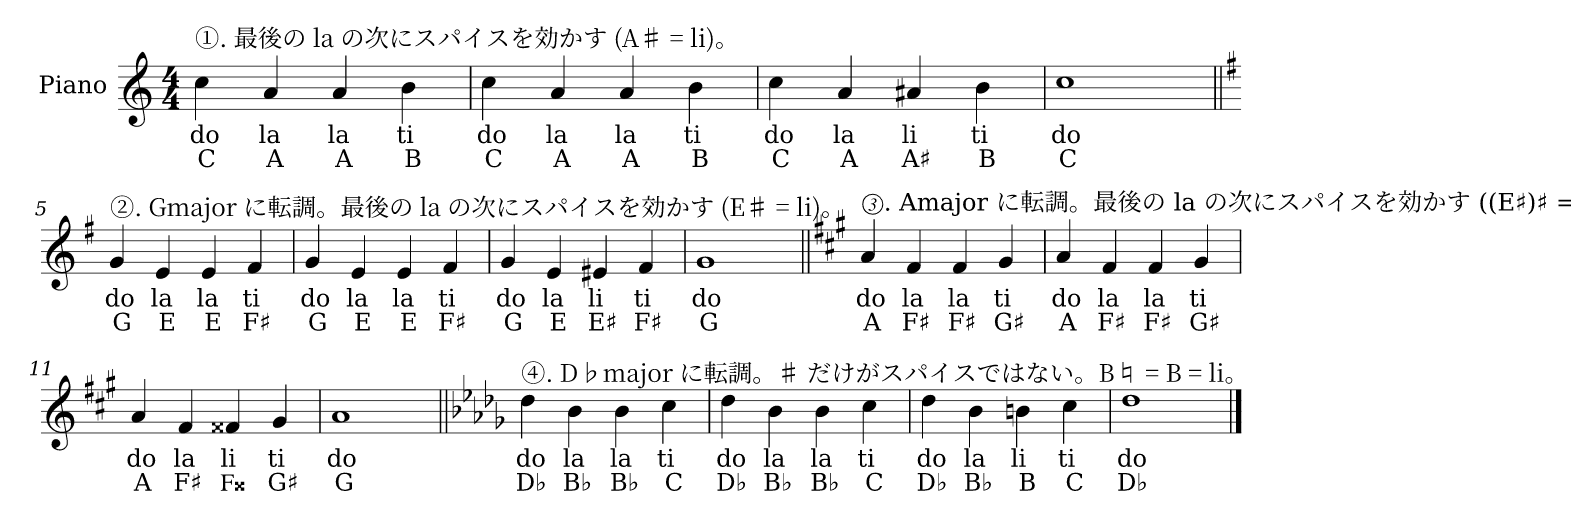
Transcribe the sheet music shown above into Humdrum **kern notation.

**kern	**text	**text
*part1	*part1	*part1
*staff1	*staff1	*staff1
*I"Piano	*	*
*I'Pno.	*	*
*clefG2	*	*
*k[]	*	*
*M4/4	*	*
=1	=1	=1
!LO:TX:a:t=①. 最後の la の次にスパイスを効かす (A♯ = li)。	!	!
4cc\	do	C
4a/	la	A
4a/	la	A
4b\	ti	B
=2	=2	=2
4cc\	do	C
4a/	la	A
4a/	la	A
4b\	ti	B
=3	=3	=3
4cc\	do	C
4a/	la	A
4a#X/	li	A♯
4b\	ti	B
=4	=4	=4
1cc	do	C
!!LO:LB:g=z
=5||	=5||	=5||
*k[f#]	*	*
!LO:TX:a:t=②. Gmajor に転調。最後の la の次にスパイスを効かす (E♯ = li)。	!	!
4g/	do	G
4e/	la	E
4e/	la	E
4f#/	ti	F♯
=6	=6	=6
4g/	do	G
4e/	la	E
4e/	la	E
4f#/	ti	F♯
=7	=7	=7
4g/	do	G
4e/	la	E
4e#X/	li	E♯
4f#/	ti	F♯
=8	=8	=8
1g	do	G
!!LO:LB:g=z
=9||	=9||	=9||
*k[f#c#g#]	*	*
!LO:TX:a:t=③. Amajor に転調。最後の la の次にスパイスを効かす ((E♯)♯ = F𝄪 = li)。	!	!
4a/	do	A
4f#/	la	F♯
4f#/	la	F♯
4g#/	ti	G♯
=10	=10	=10
4a/	do	A
4f#/	la	F♯
4f#/	la	F♯
4g#/	ti	G♯
=11	=11	=11
4a/	do	A
4f#/	la	F♯
4f##X/	li	F𝄪
4g#/	ti	G♯
=12	=12	=12
1a	do	G
!!LO:LB:g=z
=13||	=13||	=13||
*k[b-e-a-d-g-]	*	*
!LO:TX:a:t=④. D♭major に転調。♯ だけがスパイスではない。B♮ = B = li。	!	!
4dd-\	do	D♭
4b-\	la	B♭
4b-\	la	B♭
4cc\	ti	C
=14	=14	=14
4dd-\	do	D♭
4b-\	la	B♭
4b-\	la	B♭
4cc\	ti	C
=15	=15	=15
4dd-\	do	D♭
4b-\	la	B♭
4bn\	li	B
4cc\	ti	C
=16	=16	=16
1dd-	do	D♭
==	==	==
*-	*-	*-
